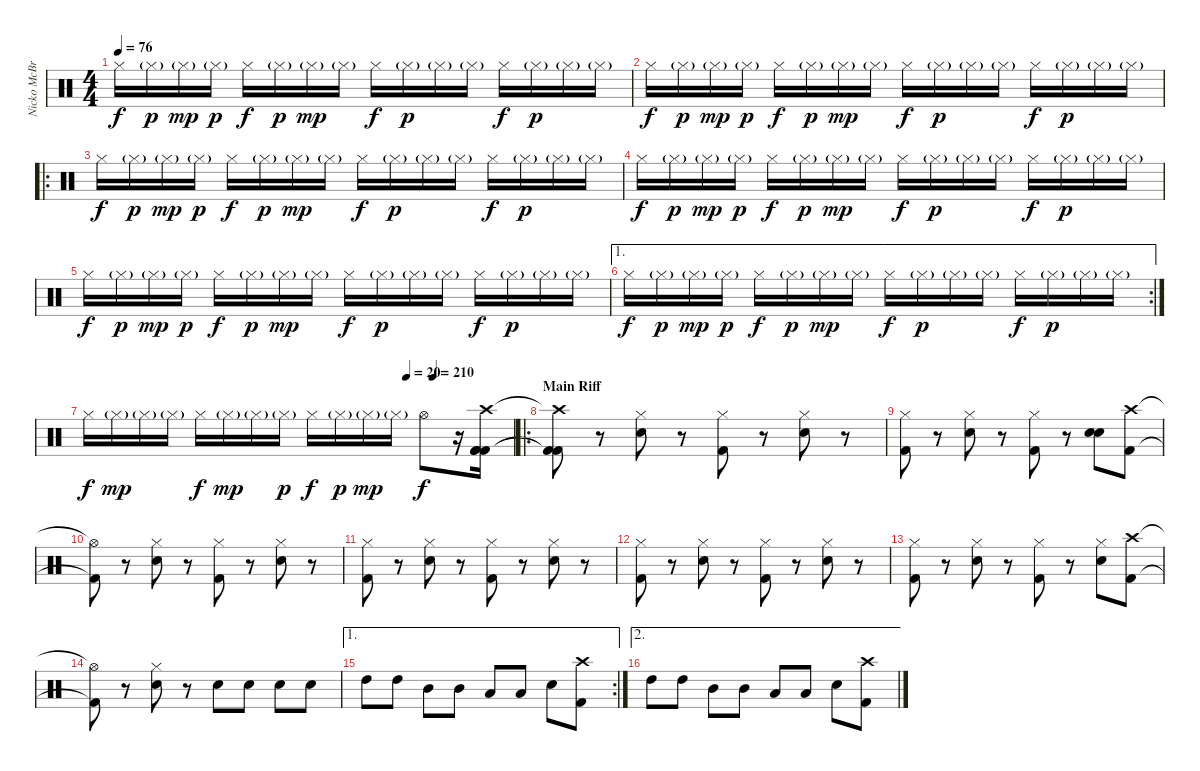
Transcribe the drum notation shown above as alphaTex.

\track ("Nicko McBrain" "Nicko McBr") {instrument percussion}
\staff {score}
\articulation defaults
\ts (4 4)
\tempo 76
\clef neutral
\ks c "Hi-Hat (closed)".16{dy f} "Hi-Hat (closed)"{g}.16{dy p} "Hi-Hat (closed)"{g}.16{dy mp} "Hi-Hat (closed)"{g}.16{dy p} "Hi-Hat (closed)".16{dy f} "Hi-Hat (closed)"{g}.16{dy p} "Hi-Hat (closed)"{g}.16{dy mp} "Hi-Hat (closed)"{g}.16 "Hi-Hat (closed)".16{dy f} "Hi-Hat (closed)"{g}.16{dy p} "Hi-Hat (closed)"{g}.16 "Hi-Hat (closed)"{g}.16 "Hi-Hat (closed)".16{dy f} "Hi-Hat (closed)"{g}.16{dy p} "Hi-Hat (closed)"{g}.16 "Hi-Hat (closed)"{g}.16
|
"Hi-Hat (closed)".16{dy f} "Hi-Hat (closed)"{g}.16{dy p} "Hi-Hat (closed)"{g}.16{dy mp} "Hi-Hat (closed)"{g}.16{dy p} "Hi-Hat (closed)".16{dy f} "Hi-Hat (closed)"{g}.16{dy p} "Hi-Hat (closed)"{g}.16{dy mp} "Hi-Hat (closed)"{g}.16 "Hi-Hat (closed)".16{dy f} "Hi-Hat (closed)"{g}.16{dy p} "Hi-Hat (closed)"{g}.16 "Hi-Hat (closed)"{g}.16 "Hi-Hat (closed)".16{dy f} "Hi-Hat (closed)"{g}.16{dy p} "Hi-Hat (closed)"{g}.16 "Hi-Hat (closed)"{g}.16 |
\ro "Hi-Hat (closed)".16{dy f} "Hi-Hat (closed)"{g}.16{dy p} "Hi-Hat (closed)"{g}.16{dy mp} "Hi-Hat (closed)"{g}.16{dy p} "Hi-Hat (closed)".16{dy f} "Hi-Hat (closed)"{g}.16{dy p} "Hi-Hat (closed)"{g}.16{dy mp} "Hi-Hat (closed)"{g}.16 "Hi-Hat (closed)".16{dy f} "Hi-Hat (closed)"{g}.16{dy p} "Hi-Hat (closed)"{g}.16 "Hi-Hat (closed)"{g}.16 "Hi-Hat (closed)".16{dy f} "Hi-Hat (closed)"{g}.16{dy p} "Hi-Hat (closed)"{g}.16 "Hi-Hat (closed)"{g}.16
|
"Hi-Hat (closed)".16{dy f} "Hi-Hat (closed)"{g}.16{dy p} "Hi-Hat (closed)"{g}.16{dy mp} "Hi-Hat (closed)"{g}.16{dy p} "Hi-Hat (closed)".16{dy f} "Hi-Hat (closed)"{g}.16{dy p} "Hi-Hat (closed)"{g}.16{dy mp} "Hi-Hat (closed)"{g}.16 "Hi-Hat (closed)".16{dy f} "Hi-Hat (closed)"{g}.16{dy p} "Hi-Hat (closed)"{g}.16 "Hi-Hat (closed)"{g}.16 "Hi-Hat (closed)".16{dy f} "Hi-Hat (closed)"{g}.16{dy p} "Hi-Hat (closed)"{g}.16 "Hi-Hat (closed)"{g}.16 |
"Hi-Hat (closed)".16{dy f} "Hi-Hat (closed)"{g}.16{dy p} "Hi-Hat (closed)"{g}.16{dy mp} "Hi-Hat (closed)"{g}.16{dy p} "Hi-Hat (closed)".16{dy f} "Hi-Hat (closed)"{g}.16{dy p} "Hi-Hat (closed)"{g}.16{dy mp} "Hi-Hat (closed)"{g}.16 "Hi-Hat (closed)".16{dy f} "Hi-Hat (closed)"{g}.16{dy p} "Hi-Hat (closed)"{g}.16 "Hi-Hat (closed)"{g}.16 "Hi-Hat (closed)".16{dy f} "Hi-Hat (closed)"{g}.16{dy p} "Hi-Hat (closed)"{g}.16 "Hi-Hat (closed)"{g}.16 |
\ae 1
\rc 2 "Hi-Hat (closed)".16{dy f} "Hi-Hat (closed)"{g}.16{dy p} "Hi-Hat (closed)"{g}.16{dy mp} "Hi-Hat (closed)"{g}.16{dy p} "Hi-Hat (closed)".16{dy f} "Hi-Hat (closed)"{g}.16{dy p} "Hi-Hat (closed)"{g}.16{dy mp} "Hi-Hat (closed)"{g}.16 "Hi-Hat (closed)".16{dy f} "Hi-Hat (closed)"{g}.16{dy p} "Hi-Hat (closed)"{g}.16 "Hi-Hat (closed)"{g}.16 "Hi-Hat (closed)".16{dy f} "Hi-Hat (closed)"{g}.16{dy p} "Hi-Hat (closed)"{g}.16 "Hi-Hat (closed)"{g}.16
|
\tempo (210 0.8125)
\tempo (20 0.75)
"Hi-Hat (closed)".16{dy f} "Hi-Hat (closed)"{g}.16{dy mp} "Hi-Hat (closed)"{g}.16 "Hi-Hat (closed)"{g}.16 "Hi-Hat (closed)".16{dy f} "Hi-Hat (closed)"{g}.16{dy mp} "Hi-Hat (closed)"{g}.16 "Hi-Hat (closed)"{g}.16{dy p} "Hi-Hat (closed)".16{dy f} "Hi-Hat (closed)"{g}.16{dy p} "Hi-Hat (closed)"{g}.16{dy mp} "Hi-Hat (closed)"{g}.16 "Hi-Hat (open)".8{dy f} r.16 ("Crash high (hit)" "Kick (hit) 2" "Kick (hit) 2" "Kick (hit) 2").16 |
\ro
\section ("" "Main Riff")
("Crash high (hit)"{t} "Kick (hit) 2"{t} "Kick (hit) 2"{t}).8 r.8 ("Hi-Hat (closed)" "Snare (hit) 2").8 r.8 ("Hi-Hat (closed)" "Kick (hit) 2").8 r.8 ("Hi-Hat (closed)" "Snare (hit) 2").8 r.8 |
("Hi-Hat (closed)" "Kick (hit) 2").8 r.8 ("Hi-Hat (closed)" "Snare (hit) 2").8 r.8 ("Hi-Hat (closed)" "Kick (hit) 2").8 r.8 ("Snare (hit) 2" "Snare (hit) 2").8 ("Crash high (hit)" "Kick (hit) 2").8 |
("Hi-Hat (open)"{t} "Kick (hit) 2"{t}).8 r.8 ("Hi-Hat (closed)" "Snare (hit) 2").8 r.8 ("Hi-Hat (closed)" "Kick (hit) 2").8 r.8 ("Hi-Hat (closed)" "Snare (hit) 2").8 r.8 |
("Hi-Hat (closed)" "Kick (hit) 2").8 r.8 ("Hi-Hat (closed)" "Snare (hit) 2").8 r.8 ("Hi-Hat (closed)" "Kick (hit) 2").8 r.8 ("Hi-Hat (closed)" "Snare (hit) 2").8 r.8 |
("Hi-Hat (closed)" "Kick (hit) 2").8 r.8 ("Hi-Hat (closed)" "Snare (hit) 2").8 r.8 ("Hi-Hat (closed)" "Kick (hit) 2").8 r.8 ("Hi-Hat (closed)" "Snare (hit) 2").8 r.8 |
("Hi-Hat (closed)" "Kick (hit) 2").8 r.8 ("Hi-Hat (closed)" "Snare (hit) 2").8 r.8 ("Hi-Hat (closed)" "Kick (hit) 2").8 r.8 ("Hi-Hat (closed)" "Snare (hit) 2").8 ("Crash high (hit)" "Kick (hit) 2").8 |
("Hi-Hat (open)"{t} "Kick (hit) 2"{t}).8 r.8 ("Hi-Hat (closed)" "Snare (hit) 2").8 r.8 "Snare (hit) 2".8 "Snare (hit) 2".8 "Snare (hit) 2".8 "Snare (hit) 2".8 |
\ae 1
\rc 2 "High Tom (hit)".8 "High Tom (hit)".8 "Mid Tom (hit)".8 "Mid Tom (hit)".8 "Low Tom (hit)".8 "Low Tom (hit)".8 "Snare (hit) 2".8
("Kick (hit) 2" "Crash high (hit)").8 |
\ae 2 "High Tom (hit)".8 "High Tom (hit)".8 "Mid Tom (hit)".8 "Mid Tom (hit)".8 "Low Tom (hit)".8 "Low Tom (hit)".8 "Snare (hit) 2".8
("Kick (hit) 2" "Crash high (hit)").8
